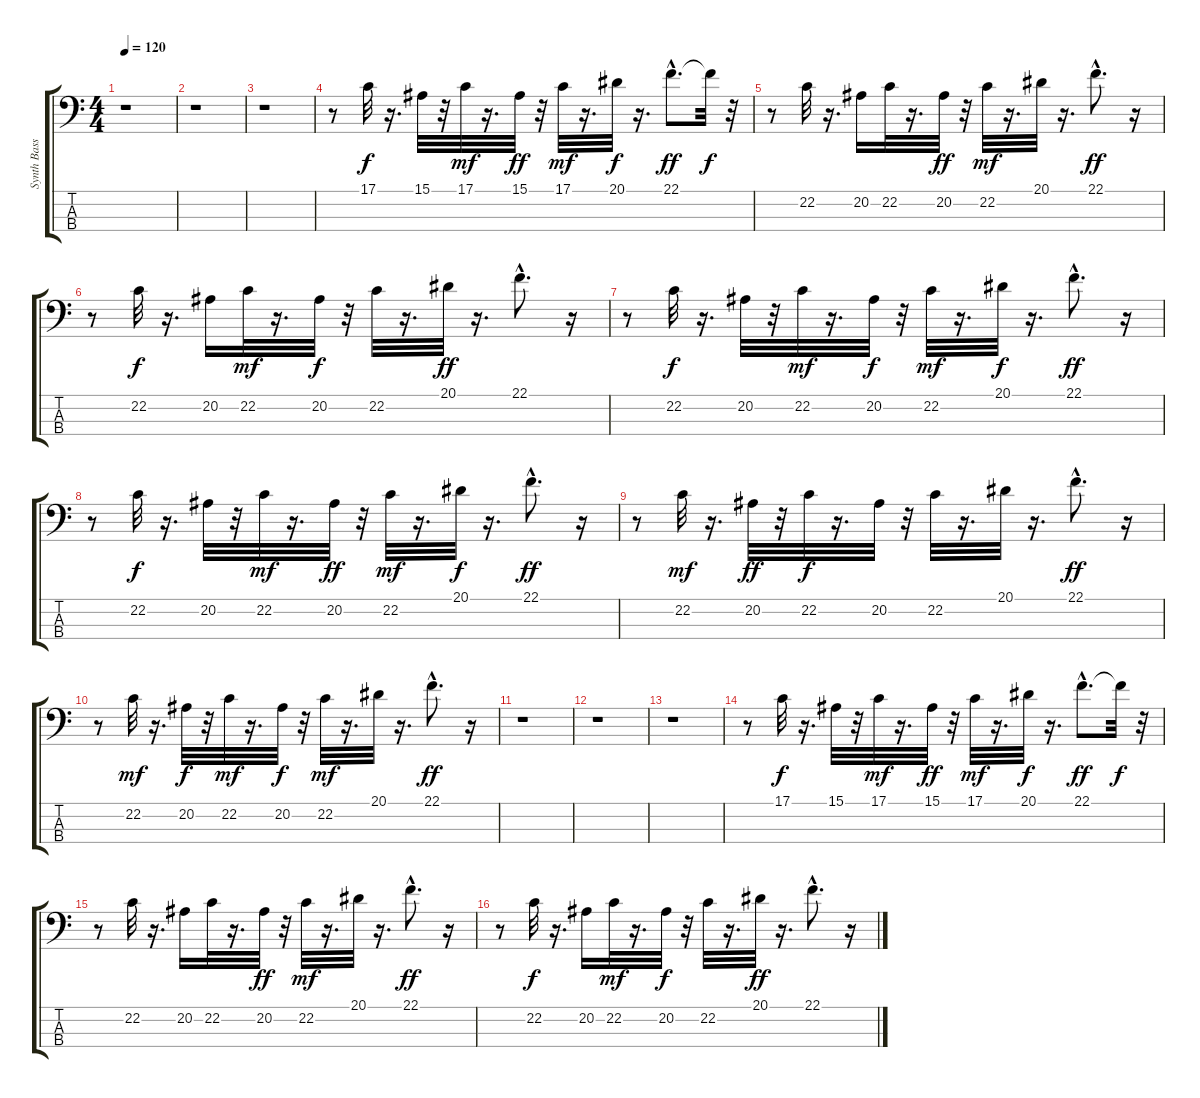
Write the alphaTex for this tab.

\track ("Synth Bass Lead" "Synth Bass") {instrument lead8bassandlead}
\staff {score tabs}
\tuning (G2 D2 A1 E1) {hide}
\ts (4 4)
\tempo 120
\clef f4
\ks c
r.1{dy ff} |
r.1 |
r.1 |
r.8 17.1.32{dy f} r.16{d} 15.1.32 r.32 17.1.32{dy mf} r.16{d} 15.1.32{dy ff} r.32 17.1.32{dy mf} r.16{d} 20.1.32{dy f} r.16{d} 22.1{hac}.8{d dy ff} 22.1{t}.32{dy f} r.32 |
r.8 22.2.32 r.16{d} 20.2.16 22.2.32 r.16{d} 20.2.32{dy ff} r.32 22.2.32{dy mf} r.16{d} 20.1.32 r.16{d} 22.1{hac}.8{d dy ff} r.16 |
r.8 22.2.32{dy f} r.16{d} 20.2.16 22.2.32{dy mf} r.16{d} 20.2.32{dy f} r.32 22.2.32 r.16{d} 20.1.32{dy ff} r.16{d} 22.1{hac}.8{d} r.16 |
r.8 22.2.32{dy f} r.16{d} 20.2.32 r.32 22.2.32{dy mf} r.16{d} 20.2.32{dy f} r.32 22.2.32{dy mf} r.16{d} 20.1.32{dy f} r.16{d} 22.1{hac}.8{d dy ff} r.16 |
r.8 22.2.32{dy f} r.16{d} 20.2.32 r.32 22.2.32{dy mf} r.16{d} 20.2.32{dy ff} r.32 22.2.32{dy mf} r.16{d} 20.1.32{dy f} r.16{d} 22.1{hac}.8{d dy ff} r.16 |
r.8 22.2.32{dy mf} r.16{d} 20.2.32{dy ff} r.32 22.2.32{dy f} r.16{d} 20.2.32 r.32 22.2.32 r.16{d} 20.1.32 r.16{d} 22.1{hac}.8{d dy ff} r.16 |
r.8 22.2.32{dy mf} r.16{d} 20.2.32{dy f} r.32 22.2.32{dy mf} r.16{d} 20.2.32{dy f} r.32 22.2.32{dy mf} r.16{d} 20.1.32 r.16{d} 22.1{hac}.8{d dy ff} r.16 |
r.1 |
r.1 |
r.1 |
r.8 17.1.32{dy f} r.16{d} 15.1.32 r.32 17.1.32{dy mf} r.16{d} 15.1.32{dy ff} r.32 17.1.32{dy mf} r.16{d} 20.1.32{dy f} r.16{d} 22.1{hac}.8{d dy ff} 22.1{t}.32{dy f} r.32 |
r.8 22.2.32 r.16{d} 20.2.16 22.2.32 r.16{d} 20.2.32{dy ff} r.32 22.2.32{dy mf} r.16{d} 20.1.32 r.16{d} 22.1{hac}.8{d dy ff} r.16 |
r.8 22.2.32{dy f} r.16{d} 20.2.16 22.2.32{dy mf} r.16{d} 20.2.32{dy f} r.32 22.2.32 r.16{d} 20.1.32{dy ff} r.16{d} 22.1{hac}.8{d} r.16
